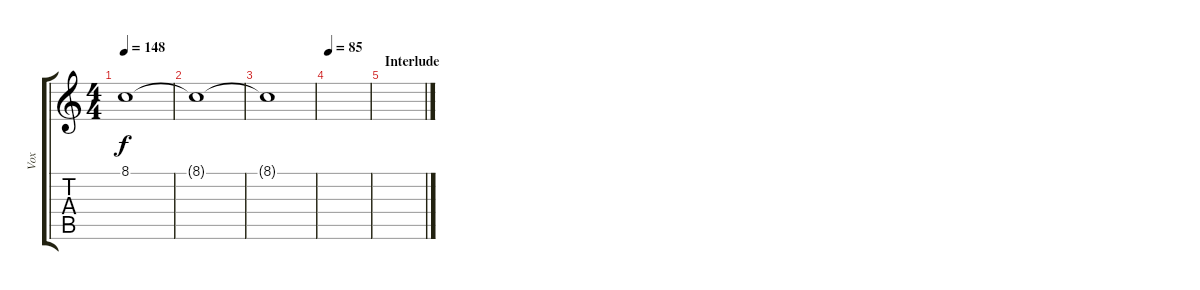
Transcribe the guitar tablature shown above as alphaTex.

\track ("Vox" "Vox") {instrument tenorsax}
\staff {score tabs}
\tuning (E4 B3 G3 D3 A2 E2) {hide}
\ts (4 4)
\tempo 148
\clef g2
\ks c
8.1{t}.1{dy f} |
8.1{t}.1 |
8.1{t}.1 |
\tempo 85
|
\section ("" "Interlude")
